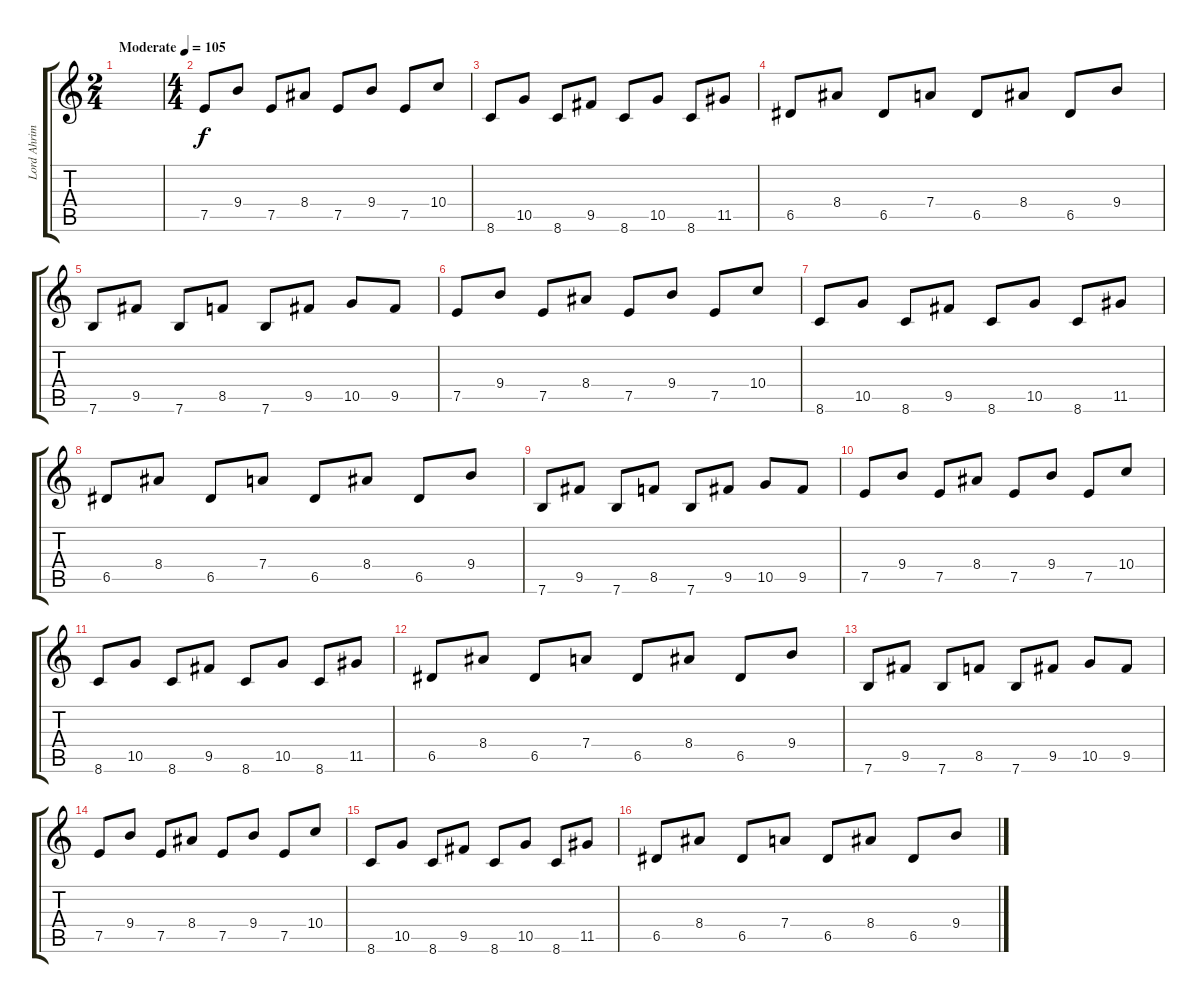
\track ("Lord Ahriman" "Lord Ahrim") {instrument overdrivenguitar}
\staff {score tabs}
\tuning (E4 B3 G3 D3 A2 E2) {hide}
\ts (2 4)
\tempo (105 "Moderate")
\clef g2
\ks c
|
\ts (4 4)
7.5.8 9.4.8 7.5.8 8.4.8 7.5.8 9.4.8 7.5.8 10.4.8 |
8.6.8 10.5.8 8.6.8 9.5.8 8.6.8 10.5.8 8.6.8 11.5.8 |
6.5.8 8.4.8 6.5.8 7.4.8 6.5.8 8.4.8 6.5.8 9.4.8 |
7.6.8 9.5.8 7.6.8 8.5.8 7.6.8 9.5.8 10.5.8 9.5.8 |
7.5.8 9.4.8 7.5.8 8.4.8 7.5.8 9.4.8 7.5.8 10.4.8 |
8.6.8 10.5.8 8.6.8 9.5.8 8.6.8 10.5.8 8.6.8 11.5.8 |
6.5.8 8.4.8 6.5.8 7.4.8 6.5.8 8.4.8 6.5.8 9.4.8 |
7.6.8 9.5.8 7.6.8 8.5.8 7.6.8 9.5.8 10.5.8 9.5.8 |
7.5.8 9.4.8 7.5.8 8.4.8 7.5.8 9.4.8 7.5.8 10.4.8 |
8.6.8 10.5.8 8.6.8 9.5.8 8.6.8 10.5.8 8.6.8 11.5.8 |
6.5.8 8.4.8 6.5.8 7.4.8 6.5.8 8.4.8 6.5.8 9.4.8 |
7.6.8 9.5.8 7.6.8 8.5.8 7.6.8 9.5.8 10.5.8 9.5.8 |
7.5.8 9.4.8 7.5.8 8.4.8 7.5.8 9.4.8 7.5.8 10.4.8 |
8.6.8 10.5.8 8.6.8 9.5.8 8.6.8 10.5.8 8.6.8 11.5.8 |
6.5.8 8.4.8 6.5.8 7.4.8 6.5.8 8.4.8 6.5.8 9.4.8
